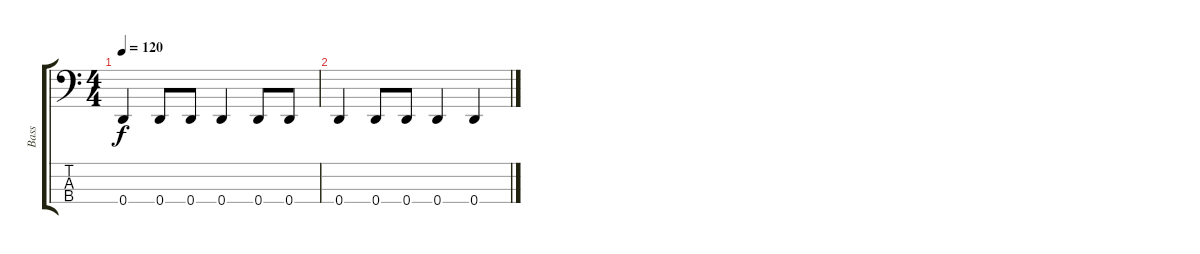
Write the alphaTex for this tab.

\track ("Bass" "Bass") {instrument electricbassfinger}
\staff {score tabs}
\tuning (F2 C2 G1 D1) {hide}
\ts (4 4)
\tempo 120
\clef f4
\ks c
0.4.4{dy f} 0.4.8 0.4.8 0.4.4 0.4.8 0.4.8 |
0.4.4 0.4.8 0.4.8 0.4.4 0.4.4
